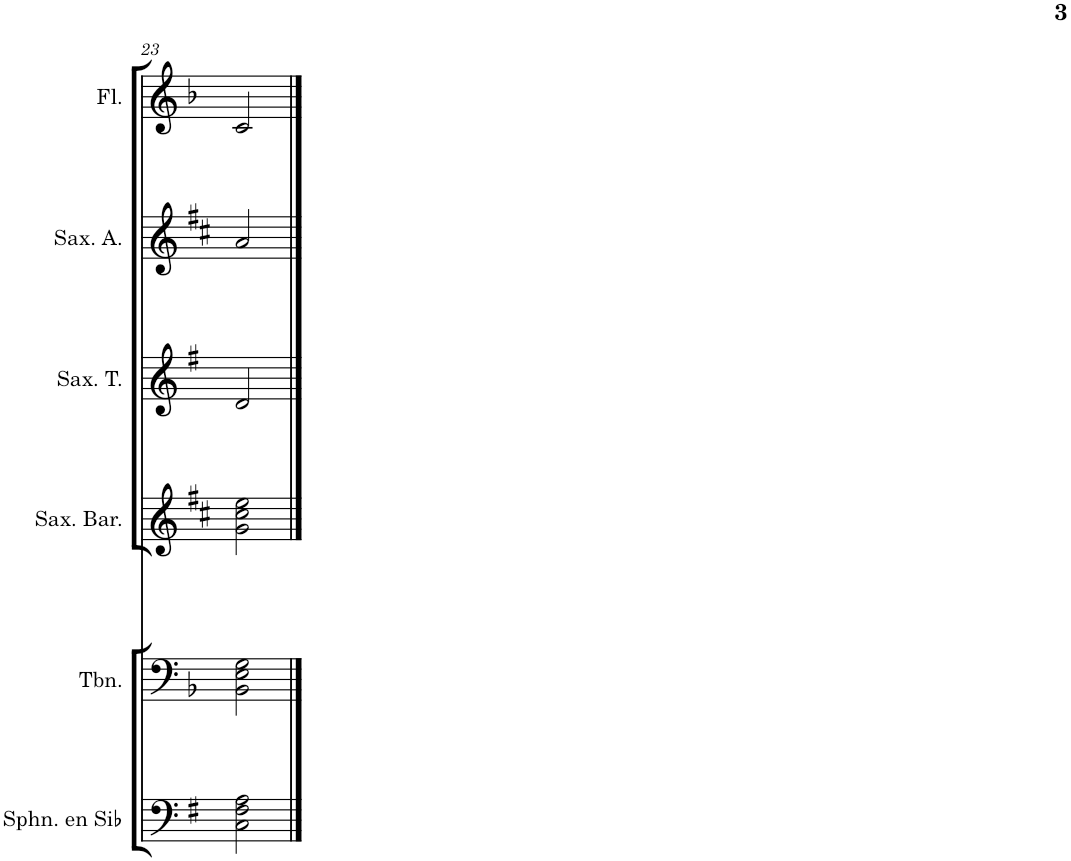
**kern	**kern	**kern	**kern	**kern	**kern
*part6	*part5	*part4	*part3	*part2	*part1
*staff6	*staff5	*staff4	*staff3	*staff2	*staff1
*I"Sousaphone en Sib	*I"Trombone	*I"Saxophone baryton	*I"Saxophone ténor	*I"Saxophone alto	*I"Flûte
*I'Sphn. en Sib	*I'Tbn.	*I'Sax. Bar.	*I'Sax. T.	*I'Sax. A.	*I'Fl.
!!LO:PB:g=z
*clefF4	*clefF4	*clefG2	*clefG2	*clefG2	*clefG2
*Trd8c14	*	*Trd12c21	*Trd8c14	*Trd5c9	*
*k[f#]	*k[b-]	*k[f#c#]	*k[f#]	*k[f#c#]	*k[b-]
*M2/4	*M2/4	*M2/4	*M2/4	*M2/4	*M2/4
=23	=23	=23	=23	=23	=23
2C\ 2F#\ 2A\	2BB-\ 2E\ 2G\	2g\ 2cc#\ 2ee\	2d/	2a/	2c/
==	==	==	==	==	==
*-	*-	*-	*-	*-	*-
